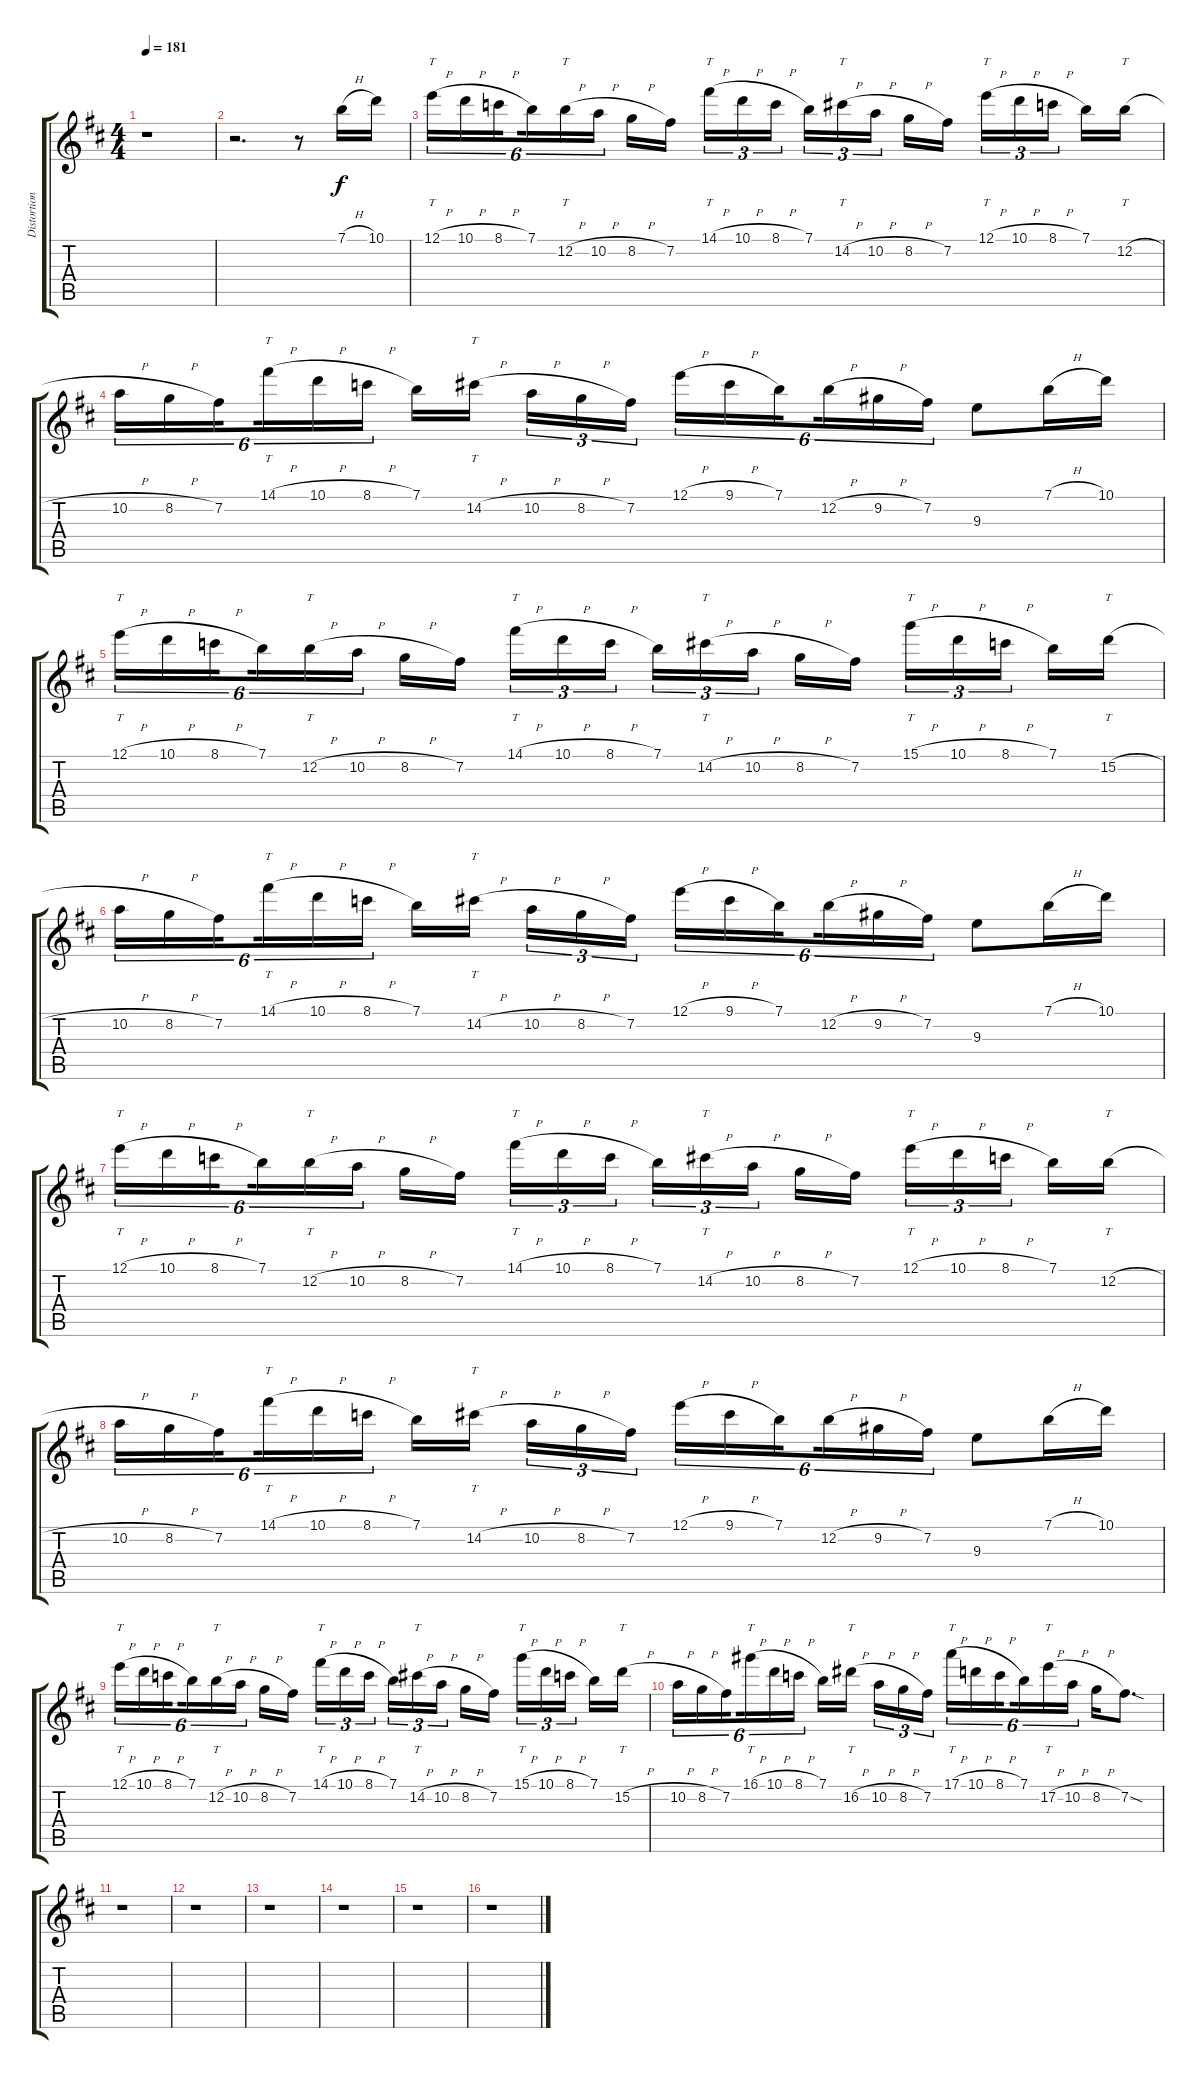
\track ("Distortion 6" "Distortion") {instrument distortionguitar}
\staff {score tabs}
\tuning (E4 B3 G3 D3 A2 E2) {hide}
\ts (4 4)
\tempo 181
\clef g2
\ks d
r.1{dy f} |
r.2{d} r.8 7.1{h}.16 10.1.16 |
12.1{h}.16{tt tu (6 4)} 10.1{h}.16{tu (6 4)} 8.1{h}.16{tu (6 4) beam splitsecondary} 7.1.16{tu (6 4)} 12.2{h}.16{tt tu (6 4)} 10.2{h}.16{tu (6 4)} 8.2{h}.16 7.2.16{beam splitsecondary} 14.1{h}.16{tt tu (3 2)} 10.1{h}.16{tu (3 2)} 8.1{h}.16{tu (3 2)} 7.1.16{tu (3 2)} 14.2{h}.16{tt tu (3 2)} 10.2{h}.16{tu (3 2) beam splitsecondary} 8.2{h}.16 7.2.16 12.1{h}.16{tt tu (3 2)} 10.1{h}.16{tu (3 2)} 8.1{h}.16{tu (3 2) beam splitsecondary} 7.1.16 12.2{h}.16{tt} |
10.2{h}.16{tu (6 4)} 8.2{h}.16{tu (6 4)} 7.2.16{tu (6 4) beam splitsecondary} 14.1{h}.16{tt tu (6 4)} 10.1{h}.16{tu (6 4)} 8.1{h}.16{tu (6 4)} 7.1.16 14.2{h}.16{tt beam splitsecondary} 10.2{h}.16{tu (3 2)} 8.2{h}.16{tu (3 2)} 7.2.16{tu (3 2)} 12.1{h}.16{tu (6 4)} 9.1{h}.16{tu (6 4)} 7.1.16{tu (6 4) beam splitsecondary} 12.2{h}.16{tu (6 4)} 9.2{h}.16{tu (6 4)} 7.2.16{tu (6 4)} 9.3.8 7.1{h}.16 10.1.16 |
12.1{h}.16{tt tu (6 4)} 10.1{h}.16{tu (6 4)} 8.1{h}.16{tu (6 4) beam splitsecondary} 7.1.16{tu (6 4)} 12.2{h}.16{tt tu (6 4)} 10.2{h}.16{tu (6 4)} 8.2{h}.16 7.2.16{beam splitsecondary} 14.1{h}.16{tt tu (3 2)} 10.1{h}.16{tu (3 2)} 8.1{h}.16{tu (3 2)} 7.1.16{tu (3 2)} 14.2{h}.16{tt tu (3 2)} 10.2{h}.16{tu (3 2) beam splitsecondary} 8.2{h}.16 7.2.16 15.1{h}.16{tt tu (3 2)} 10.1{h}.16{tu (3 2)} 8.1{h}.16{tu (3 2) beam splitsecondary} 7.1.16 15.2{h}.16{tt} |
10.2{h}.16{tu (6 4)} 8.2{h}.16{tu (6 4)} 7.2.16{tu (6 4) beam splitsecondary} 14.1{h}.16{tt tu (6 4)} 10.1{h}.16{tu (6 4)} 8.1{h}.16{tu (6 4)} 7.1.16 14.2{h}.16{tt beam splitsecondary} 10.2{h}.16{tu (3 2)} 8.2{h}.16{tu (3 2)} 7.2.16{tu (3 2)} 12.1{h}.16{tu (6 4)} 9.1{h}.16{tu (6 4)} 7.1.16{tu (6 4) beam splitsecondary} 12.2{h}.16{tu (6 4)} 9.2{h}.16{tu (6 4)} 7.2.16{tu (6 4)} 9.3.8 7.1{h}.16 10.1.16 |
12.1{h}.16{tt tu (6 4)} 10.1{h}.16{tu (6 4)} 8.1{h}.16{tu (6 4) beam splitsecondary} 7.1.16{tu (6 4)} 12.2{h}.16{tt tu (6 4)} 10.2{h}.16{tu (6 4)} 8.2{h}.16 7.2.16{beam splitsecondary} 14.1{h}.16{tt tu (3 2)} 10.1{h}.16{tu (3 2)} 8.1{h}.16{tu (3 2)} 7.1.16{tu (3 2)} 14.2{h}.16{tt tu (3 2)} 10.2{h}.16{tu (3 2) beam splitsecondary} 8.2{h}.16 7.2.16 12.1{h}.16{tt tu (3 2)} 10.1{h}.16{tu (3 2)} 8.1{h}.16{tu (3 2) beam splitsecondary} 7.1.16 12.2{h}.16{tt} |
10.2{h}.16{tu (6 4)} 8.2{h}.16{tu (6 4)} 7.2.16{tu (6 4) beam splitsecondary} 14.1{h}.16{tt tu (6 4)} 10.1{h}.16{tu (6 4)} 8.1{h}.16{tu (6 4)} 7.1.16 14.2{h}.16{tt beam splitsecondary} 10.2{h}.16{tu (3 2)} 8.2{h}.16{tu (3 2)} 7.2.16{tu (3 2)} 12.1{h}.16{tu (6 4)} 9.1{h}.16{tu (6 4)} 7.1.16{tu (6 4) beam splitsecondary} 12.2{h}.16{tu (6 4)} 9.2{h}.16{tu (6 4)} 7.2.16{tu (6 4)} 9.3.8 7.1{h}.16 10.1.16 |
12.1{h}.16{tt tu (6 4)} 10.1{h}.16{tu (6 4)} 8.1{h}.16{tu (6 4) beam splitsecondary} 7.1.16{tu (6 4)} 12.2{h}.16{tt tu (6 4)} 10.2{h}.16{tu (6 4)} 8.2{h}.16 7.2.16{beam splitsecondary} 14.1{h}.16{tt tu (3 2)} 10.1{h}.16{tu (3 2)} 8.1{h}.16{tu (3 2)} 7.1.16{tu (3 2)} 14.2{h}.16{tt tu (3 2)} 10.2{h}.16{tu (3 2) beam splitsecondary} 8.2{h}.16 7.2.16 15.1{h}.16{tt tu (3 2)} 10.1{h}.16{tu (3 2)} 8.1{h}.16{tu (3 2) beam splitsecondary} 7.1.16 15.2{h}.16{tt} |
10.2{h}.16{tu (6 4)} 8.2{h}.16{tu (6 4)} 7.2.16{tu (6 4) beam splitsecondary} 16.1{h}.16{tt tu (6 4)} 10.1{h}.16{tu (6 4)} 8.1{h}.16{tu (6 4)} 7.1.16 16.2{h}.16{tt beam splitsecondary} 10.2{h}.16{tu (3 2)} 8.2{h}.16{tu (3 2)} 7.2.16{tu (3 2)} 17.1{h}.16{tt tu (6 4)} 10.1{h}.16{tu (6 4)} 8.1{h}.16{tu (6 4) beam splitsecondary} 7.1.16{tu (6 4)} 17.2{h}.16{tt tu (6 4)} 10.2{h}.16{tu (6 4)} 8.2{h}.16 7.2{sod}.8{d} |
r.1 |
r.1 |
r.1 |
r.1 |
r.1 |
r.1
